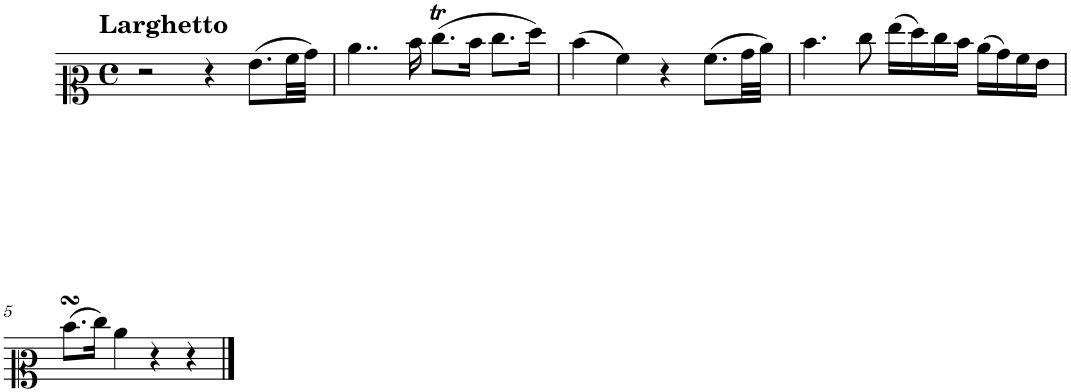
**kern
*part1
*staff1
*I"Piano
*I'Pno.
*clefC2
*k[]
*M4/4
*met(c)
=1
!LO:TX:a:B:t=Larghetto
2r
4r
(8.g\L
32a\LL
32b\JJJ)
=2
4..cc\
16dd\
(8.eet\L
16dd\Jk
8.ee\L
16ff\Jk)
=3
(4dd\
4a\)
4r
(8.a\L
32b\LL
32cc\JJJ)
=4
4.dd\
8ee\
(16gg\LL
16ff\)
16ee\
16dd\JJ
(16cc\LL
16b\)
16a\
16g\JJ
!!LO:LB:g=z
=5
(8.ddsSSS\L
16ee\Jk)
4cc\
4r
4r
==
*-
